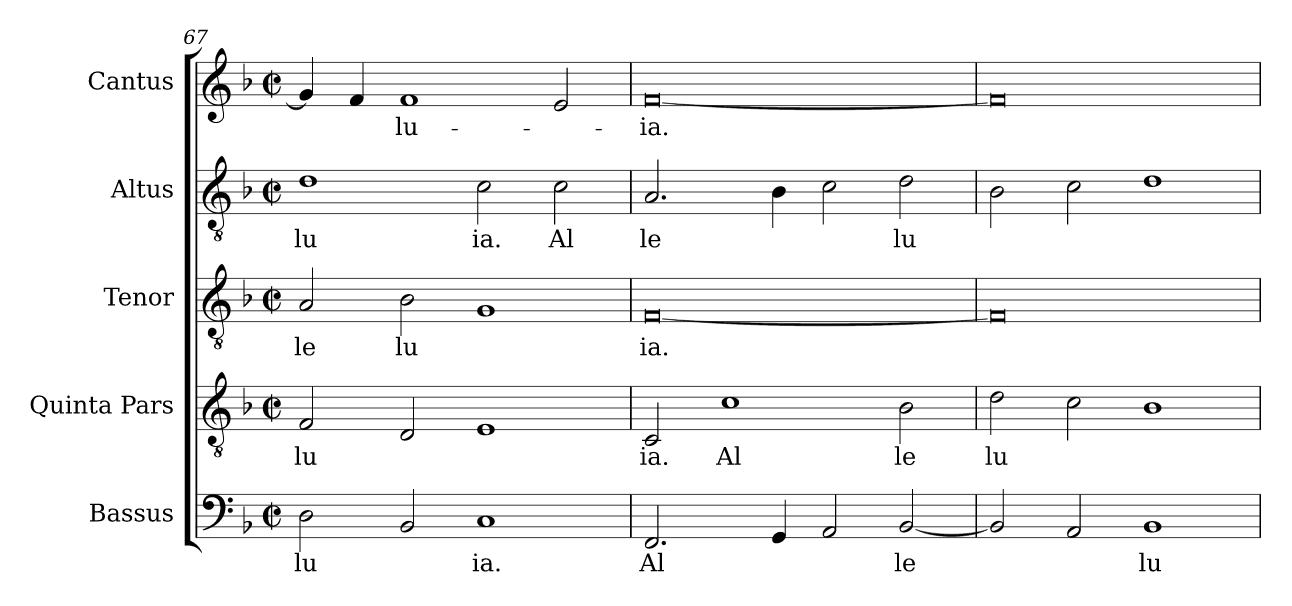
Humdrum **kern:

**kern	**text	**kern	**text	**kern	**text	**kern	**text	**kern	**text
*part5	*part5	*part4	*part4	*part3	*part3	*part2	*part2	*part1	*part1
*staff5	*staff5	*staff4	*staff4	*staff3	*staff3	*staff2	*staff2	*staff1	*staff1
*I"Bassus	*	*I"Quinta Pars	*	*I"Tenor	*	*I"Altus	*	*I"Cantus	*
*clefF4	*	*clefGv2	*	*clefGv2	*	*clefGv2	*	*clefG2	*
*k[b-]	*	*k[b-]	*	*k[b-]	*	*k[b-]	*	*k[b-]	*
*F:	*	*F:	*	*F:	*	*F:	*	*F:	*
*M2/2	*	*M2/2	*	*M2/2	*	*M2/2	*	*M2/2	*
*met(c|)	*	*met(c|)	*	*met(c|)	*	*met(c|)	*	*met(c|)	*
=67	=67	=67	=67	=67	=67	=67	=67	=67	=67
!	!LO:LY:b:cj	!	!LO:LY:b:cj	!	!LO:LY:b:cj	!	!LO:LY:b:cj	!	!
2D\	lu	2F/	lu	2A/	le	1d	lu	4g/]	.
.	.	.	.	.	.	.	.	4f/	.
!	!	!	!	!	!LO:LY:b:cj	!	!	!	!LO:LY:b:cj
2BB-/	.	2D/	.	2B-\	lu	.	.	1f	-lu-
!	!LO:LY:b:cj	!	!	!	!	!	!LO:LY:b:cj	!	!
1C	ia.	1E	.	1G	.	2c\	ia.	.	.
!	!	!	!	!	!	!	!LO:LY:b:cj	!	!
.	.	.	.	.	.	2c\	Al	2e/	.
=68	=68	=68	=68	=68	=68	=68	=68	=68	=68
!	!LO:LY:b:cj	!	!LO:LY:b:cj	!	!LO:LY:b:cj	!	!LO:LY:b:cj	!	!LO:LY:b:cj
2.FF/	Al	2C/	ia.	[<0F	ia.	2.A/	le	[<0f	-ia.
!	!	!	!LO:LY:b:cj	!	!	!	!	!	!
.	.	1c	Al	.	.	.	.	.	.
4GG/	.	.	.	.	.	4B-\	.	.	.
2AA/	.	.	.	.	.	2c\	.	.	.
!	!LO:LY:b:cj	!	!LO:LY:b:cj	!	!	!	!LO:LY:b:cj	!	!
[<2BB-/	le	2B-\	le	.	.	2d\	lu	.	.
=69	=69	=69	=69	=69	=69	=69	=69	=69	=69
!	!	!	!LO:LY:b:cj	!	!	!	!	!	!
2BB-/]	.	2d\	lu	0F]	.	2B-\	.	0f]	.
2AA/	.	2c\	.	.	.	2c\	.	.	.
!	!LO:LY:b:cj	!	!	!	!	!	!	!	!
1BB-	lu	1B-	.	.	.	1d	.	.	.
=	=	=	=	=	=	=	=	=	=
*-	*-	*-	*-	*-	*-	*-	*-	*-	*-
